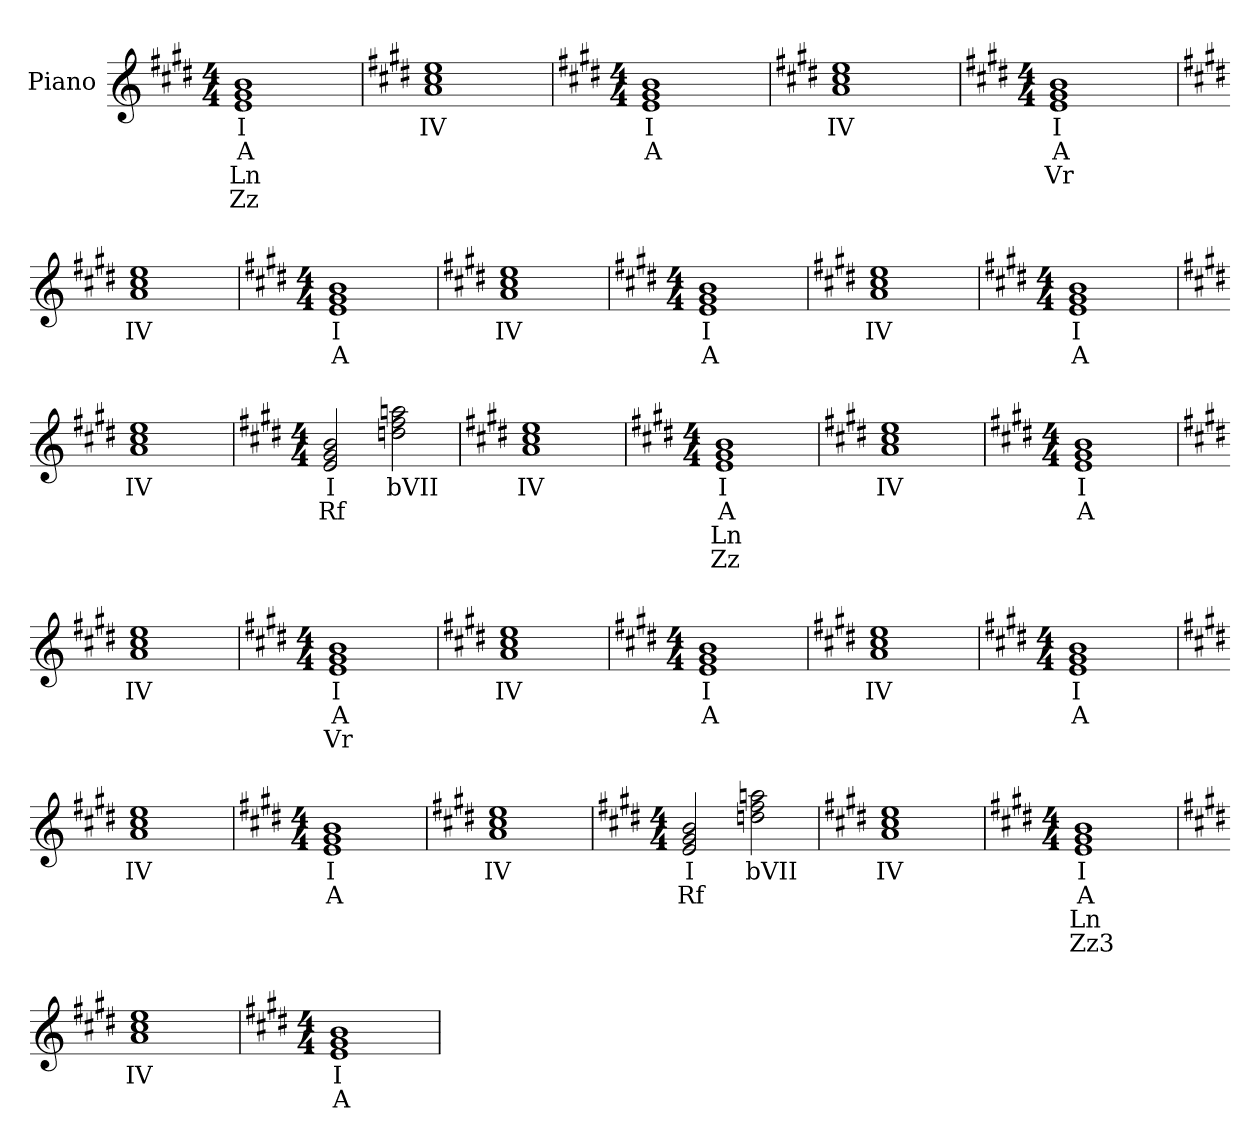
**kern	**text	**text	**text	**text
*part1	*part1	*part1	*part1	*part1
*staff1	*staff1	*staff1	*staff1	*staff1
*I"Piano	*	*	*	*
*I'Pno	*	*	*	*
*k[f#c#g#d#]	*	*	*	*
*E:	*	*	*	*
*M4/4	*	*	*	*
=	=	=	=	=
1e 1g# 1b	I	A	Ln	Zz
=	=	=	=	=
*k[f#c#g#d#]	*	*	*	*
*E:	*	*	*	*
1a 1cc# 1ee	IV	.	.	.
=	=	=	=	=
*k[f#c#g#d#]	*	*	*	*
*E:	*	*	*	*
*M4/4	*	*	*	*
1e 1g# 1b	I	A	.	.
=	=	=	=	=
*k[f#c#g#d#]	*	*	*	*
*E:	*	*	*	*
1a 1cc# 1ee	IV	.	.	.
=	=	=	=	=
*k[f#c#g#d#]	*	*	*	*
*E:	*	*	*	*
*M4/4	*	*	*	*
1e 1g# 1b	I	A	Vr	.
=	=	=	=	=
*k[f#c#g#d#]	*	*	*	*
*E:	*	*	*	*
1a 1cc# 1ee	IV	.	.	.
=	=	=	=	=
*k[f#c#g#d#]	*	*	*	*
*E:	*	*	*	*
*M4/4	*	*	*	*
1e 1g# 1b	I	A	.	.
=	=	=	=	=
*k[f#c#g#d#]	*	*	*	*
*E:	*	*	*	*
1a 1cc# 1ee	IV	.	.	.
=	=	=	=	=
*k[f#c#g#d#]	*	*	*	*
*E:	*	*	*	*
*M4/4	*	*	*	*
1e 1g# 1b	I	A	.	.
=	=	=	=	=
*k[f#c#g#d#]	*	*	*	*
*E:	*	*	*	*
1a 1cc# 1ee	IV	.	.	.
=	=	=	=	=
*k[f#c#g#d#]	*	*	*	*
*E:	*	*	*	*
*M4/4	*	*	*	*
1e 1g# 1b	I	A	.	.
=	=	=	=	=
*k[f#c#g#d#]	*	*	*	*
*E:	*	*	*	*
1a 1cc# 1ee	IV	.	.	.
=	=	=	=	=
*k[f#c#g#d#]	*	*	*	*
*E:	*	*	*	*
*M4/4	*	*	*	*
2e 2g# 2b	I	Rf	.	.
2ddn 2ff# 2aan	bVII	.	.	.
=	=	=	=	=
*k[f#c#g#d#]	*	*	*	*
*E:	*	*	*	*
1a 1cc# 1ee	IV	.	.	.
=	=	=	=	=
*k[f#c#g#d#]	*	*	*	*
*E:	*	*	*	*
*M4/4	*	*	*	*
1e 1g# 1b	I	A	Ln	Zz
=	=	=	=	=
*k[f#c#g#d#]	*	*	*	*
*E:	*	*	*	*
1a 1cc# 1ee	IV	.	.	.
=	=	=	=	=
*k[f#c#g#d#]	*	*	*	*
*E:	*	*	*	*
*M4/4	*	*	*	*
1e 1g# 1b	I	A	.	.
=	=	=	=	=
*k[f#c#g#d#]	*	*	*	*
*E:	*	*	*	*
1a 1cc# 1ee	IV	.	.	.
=	=	=	=	=
*k[f#c#g#d#]	*	*	*	*
*E:	*	*	*	*
*M4/4	*	*	*	*
1e 1g# 1b	I	A	Vr	.
=	=	=	=	=
*k[f#c#g#d#]	*	*	*	*
*E:	*	*	*	*
1a 1cc# 1ee	IV	.	.	.
=	=	=	=	=
*k[f#c#g#d#]	*	*	*	*
*E:	*	*	*	*
*M4/4	*	*	*	*
1e 1g# 1b	I	A	.	.
=	=	=	=	=
*k[f#c#g#d#]	*	*	*	*
*E:	*	*	*	*
1a 1cc# 1ee	IV	.	.	.
=	=	=	=	=
*k[f#c#g#d#]	*	*	*	*
*E:	*	*	*	*
*M4/4	*	*	*	*
1e 1g# 1b	I	A	.	.
=	=	=	=	=
*k[f#c#g#d#]	*	*	*	*
*E:	*	*	*	*
1a 1cc# 1ee	IV	.	.	.
=	=	=	=	=
*k[f#c#g#d#]	*	*	*	*
*E:	*	*	*	*
*M4/4	*	*	*	*
1e 1g# 1b	I	A	.	.
=	=	=	=	=
*k[f#c#g#d#]	*	*	*	*
*E:	*	*	*	*
1a 1cc# 1ee	IV	.	.	.
=	=	=	=	=
*k[f#c#g#d#]	*	*	*	*
*E:	*	*	*	*
*M4/4	*	*	*	*
2e 2g# 2b	I	Rf	.	.
2ddn 2ff# 2aan	bVII	.	.	.
=	=	=	=	=
*k[f#c#g#d#]	*	*	*	*
*E:	*	*	*	*
1a 1cc# 1ee	IV	.	.	.
=	=	=	=	=
*k[f#c#g#d#]	*	*	*	*
*E:	*	*	*	*
*M4/4	*	*	*	*
1e 1g# 1b	I	A	Ln	Zz3
=	=	=	=	=
*k[f#c#g#d#]	*	*	*	*
*E:	*	*	*	*
1a 1cc# 1ee	IV	.	.	.
=	=	=	=	=
*k[f#c#g#d#]	*	*	*	*
*E:	*	*	*	*
*M4/4	*	*	*	*
1e 1g# 1b	I	A	.	.
=	=	=	=	=
*-	*-	*-	*-	*-
